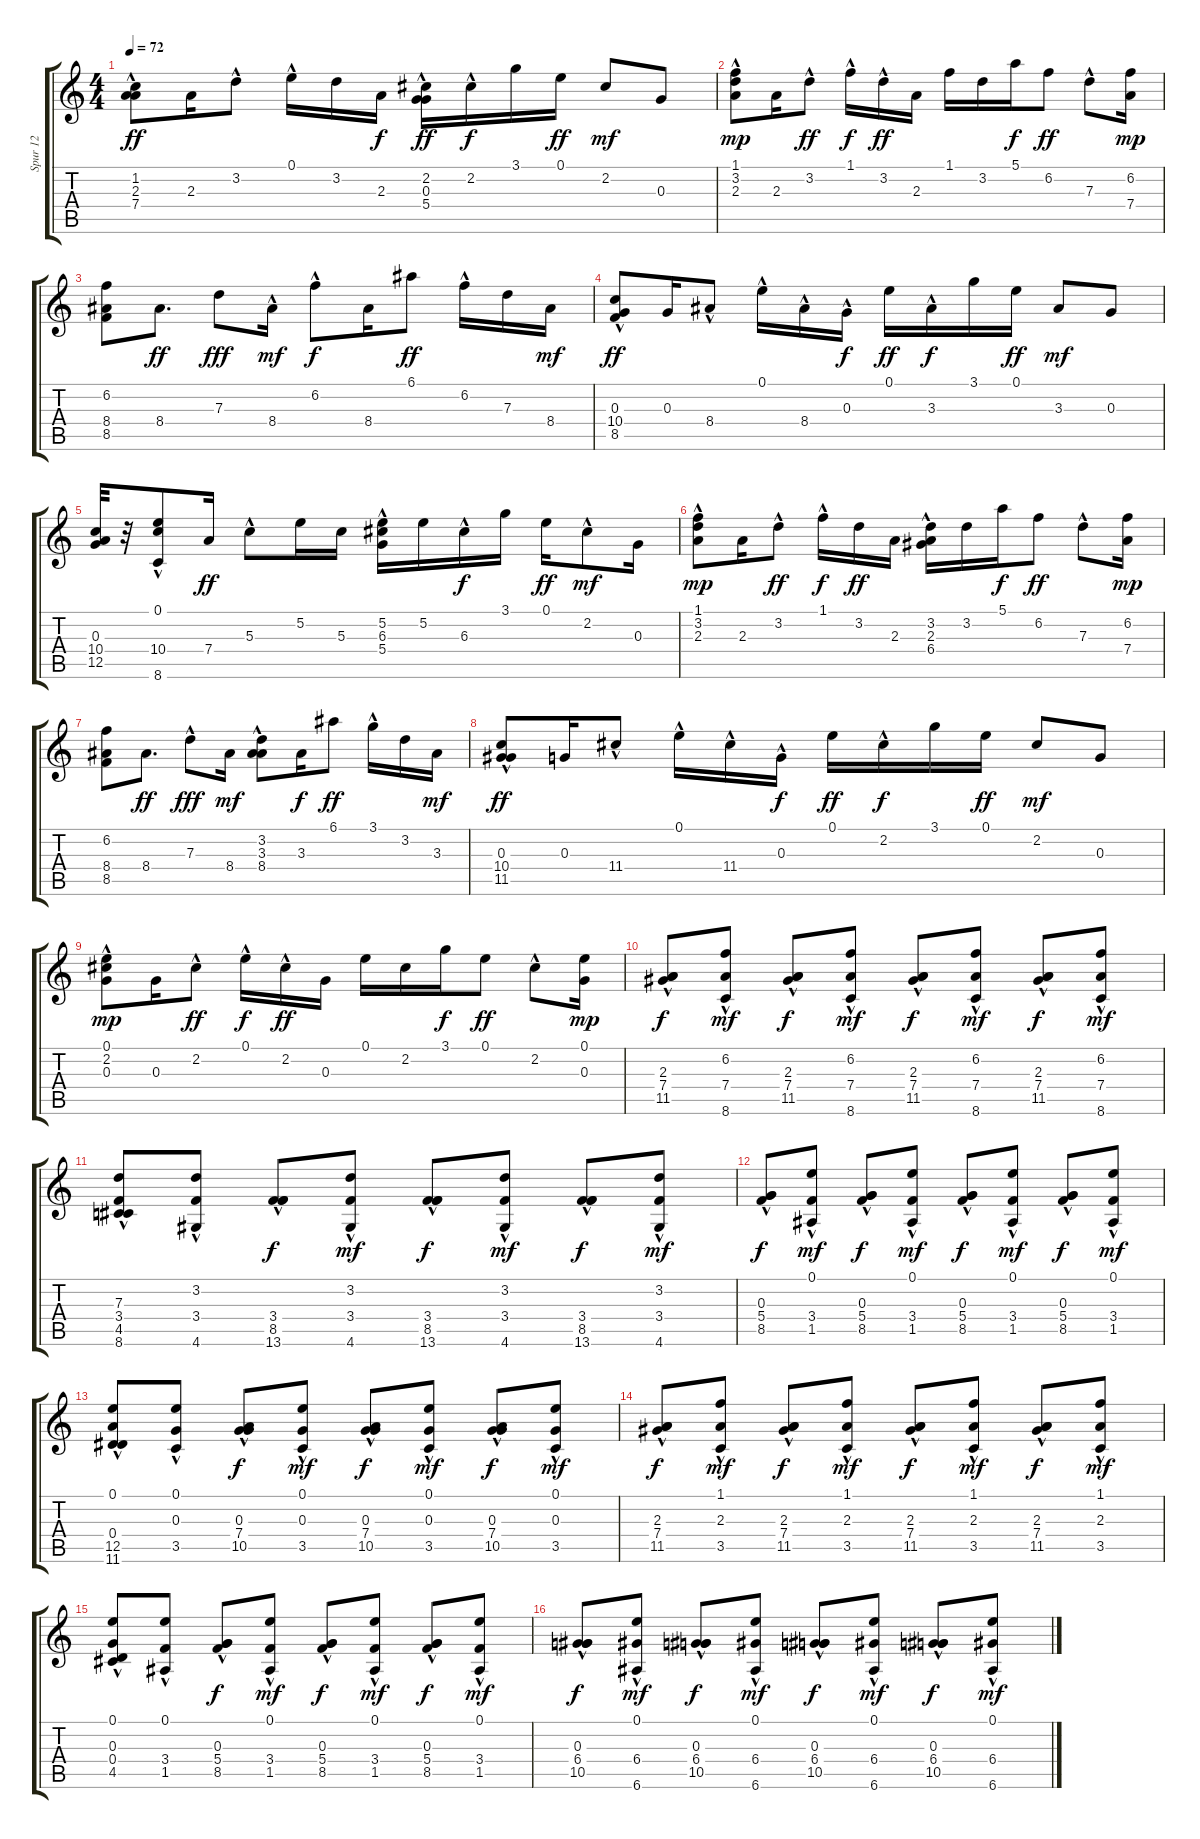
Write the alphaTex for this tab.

\track ("Spur 12" "Spur 12") {instrument acousticguitarnylon}
\staff {score tabs}
\tuning (E4 B3 G3 D3 A2 E2) {hide}
\ts (4 4)
\tempo 72
\clef g2
\ks c
(1.2 2.3 7.4{hac}).8{dy ff} 2.3.16 3.2{hac}.8 0.1{hac}.16 3.2.16 2.3.16{dy f} (2.2 0.3{hac} 5.4).16{dy ff} 2.2{hac}.16{dy f} 3.1.16 0.1.16{dy ff} 2.2.8{dy mf} 0.3.8 |
(1.1 3.2{hac} 2.3).8{dy mp} 2.3.16 3.2{hac}.8{dy ff} 1.1{hac}.16{dy f} 3.2{hac}.16{dy ff} 2.3.16 1.1.16 3.2.16 5.1.16{dy f} 6.2.8{dy ff} 7.3{hac}.8 (6.2 7.4).16{dy mp} |
(6.2 8.4 8.5).8 8.4.8{d dy ff} 7.3.8{dy fff} 8.4{hac}.16{dy mf} 6.2{hac}.8{dy f} 8.4.16 6.1.8{dy ff} 6.2{hac}.16 7.3.16 8.4.16{dy mf} |
(0.3 10.4 8.5{hac}).8{dy ff} 0.3.16 8.4{hac}.8 0.1{hac}.16 8.4{hac}.16 0.3{hac}.16{dy f} 0.1.16{dy ff} 3.3{hac}.16{dy f} 3.1.16 0.1.16{dy ff} 3.3.8{dy mf} 0.3.8 |
(0.3 10.4 12.5).32{instrument acousticguitarsteel} r.32 (0.1 10.4{hac} 8.6).8 7.4.16{dy ff} 5.3{hac}.8 5.2.16 5.3.16 (5.2 6.3 5.4{hac}).16 5.2.16 6.3{hac}.16{dy f} 3.1.16 0.1.16{dy ff} 2.2{hac}.8{dy mf} 0.3.16 |
(1.1 3.2{hac} 2.3).8{dy mp instrument acousticguitarsteel} 2.3.16 3.2{hac}.8{dy ff} 1.1{hac}.16{dy f} 3.2.16{dy ff} 2.3.16 (3.2 2.3{hac} 6.4).16 3.2.16 5.1.16{dy f} 6.2.8{dy ff} 7.3{hac}.8 (6.2 7.4).16{dy mp} |
(6.2 8.4 8.5).8 8.4.8{d dy ff} 7.3{hac}.8{dy fff} 8.4.16{dy mf} (3.2{hac} 3.3 8.4{hac}).8 3.3.16{dy f} 6.1.8{dy ff} 3.1{hac}.16 3.2.16 3.3.16{dy mf} |
(0.3 10.4 11.5{hac}).8{dy ff} 0.3.16 11.4{hac}.8 0.1{hac}.16 11.4{hac}.16 0.3{hac}.16{dy f} 0.1.16{dy ff} 2.2{hac}.16{dy f} 3.1.16 0.1.16{dy ff} 2.2.8{dy mf} 0.3.8 |
(0.1 2.2{hac} 0.3).8{dy mp} 0.3.16 2.2{hac}.8{dy ff} 0.1{hac}.16{dy f} 2.2{hac}.16{dy ff} 0.3.16 0.1.16 2.2.16 3.1.16{dy f} 0.1.8{dy ff} 2.2{hac}.8 (0.1 0.3).16{dy mp} |
(2.3 7.4 11.5{hac}).8{dy f instrument acousticguitarnylon} (6.2 7.4 8.6{hac}).8{dy mf} (2.3 7.4 11.5{hac}).8{dy f} (6.2 7.4 8.6{hac}).8{dy mf} (2.3 7.4 11.5{hac}).8{dy f} (6.2 7.4 8.6{hac}).8{dy mf} (2.3 7.4 11.5{hac}).8{dy f} (6.2 7.4 8.6{hac}).8{dy mf} |
(7.3 3.4 4.5 8.6{hac}).8 (3.2 3.4 4.6{hac}).8 (3.4 8.5 13.6{hac}).8{dy f} (3.2 3.4 4.6{hac}).8{dy mf} (3.4 8.5 13.6{hac}).8{dy f} (3.2 3.4 4.6{hac}).8{dy mf} (3.4 8.5 13.6{hac}).8{dy f} (3.2 3.4 4.6{hac}).8{dy mf} |
(0.3 5.4{hac} 8.5).8{dy f} (0.1 3.4 1.5{hac}).8{dy mf} (0.3 5.4{hac} 8.5).8{dy f} (0.1 3.4 1.5{hac}).8{dy mf} (0.3 5.4{hac} 8.5).8{dy f} (0.1 3.4 1.5{hac}).8{dy mf} (0.3 5.4{hac} 8.5).8{dy f} (0.1 3.4 1.5{hac}).8{dy mf} |
(0.1 0.4{hac} 12.5 11.6).8 (0.1 0.3 3.5{hac}).8 (0.3{hac} 7.4 10.5).8{dy f} (0.1 0.3 3.5{hac}).8{dy mf} (0.3 7.4 10.5{hac}).8{dy f} (0.1 0.3 3.5{hac}).8{dy mf} (0.3 7.4 10.5{hac}).8{dy f} (0.1 0.3 3.5{hac}).8{dy mf} |
(2.3 7.4 11.5{hac}).8{dy f} (1.1 2.3 3.5{hac}).8{dy mf} (2.3 7.4 11.5{hac}).8{dy f} (1.1 2.3 3.5{hac}).8{dy mf} (2.3 7.4 11.5{hac}).8{dy f} (1.1 2.3 3.5{hac}).8{dy mf} (2.3 7.4 11.5{hac}).8{dy f} (1.1 2.3 3.5{hac}).8{dy mf} |
(0.1 0.3 0.4{hac} 4.5).8 (0.1 3.4 1.5{hac}).8 (0.3{hac} 5.4 8.5).8{dy f} (0.1 3.4 1.5{hac}).8{dy mf} (0.3 5.4{hac} 8.5).8{dy f} (0.1 3.4 1.5{hac}).8{dy mf} (0.3 5.4{hac} 8.5).8{dy f} (0.1 3.4 1.5{hac}).8{dy mf} |
(0.3 6.4 10.5{hac}).8{dy f} (0.1 6.4 6.6{hac}).8{dy mf} (0.3 6.4 10.5{hac}).8{dy f} (0.1 6.4 6.6{hac}).8{dy mf} (0.3 6.4 10.5{hac}).8{dy f} (0.1 6.4 6.6{hac}).8{dy mf} (0.3 6.4 10.5{hac}).8{dy f} (0.1 6.4 6.6{hac}).8{dy mf}
